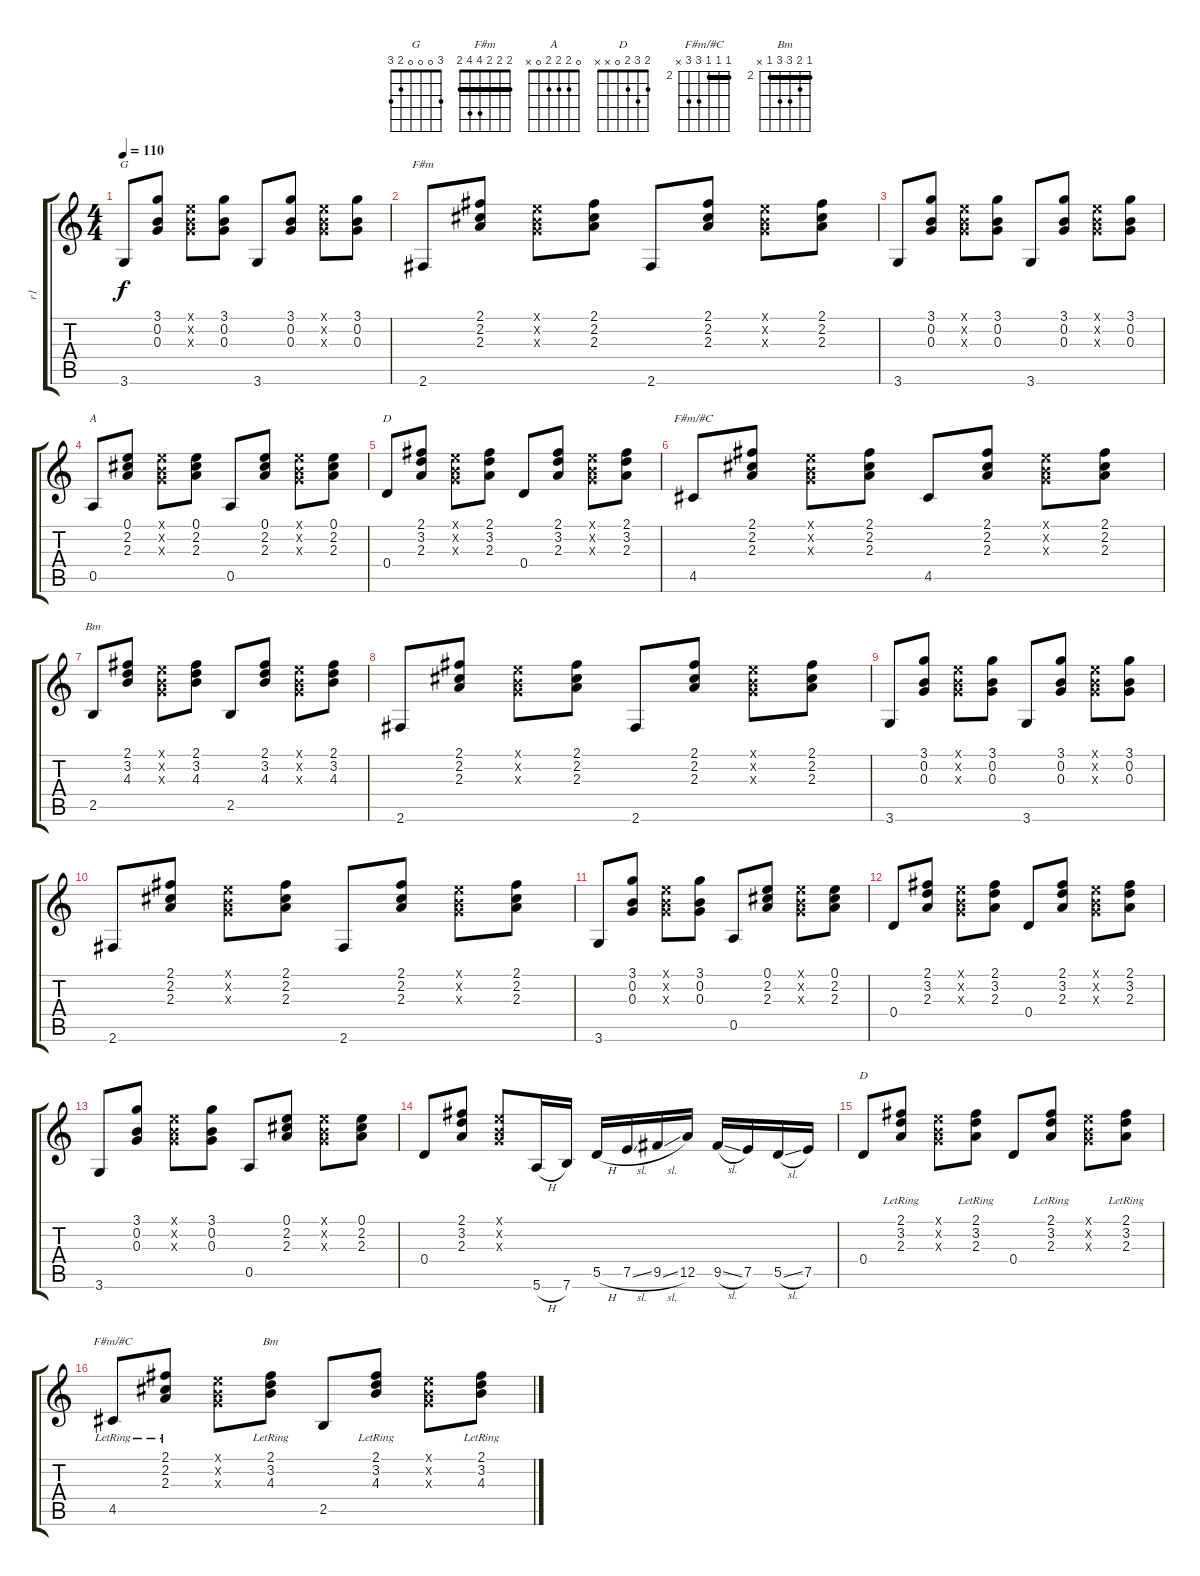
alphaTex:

\track ("r1" "r1") {instrument acousticguitarsteel}
\staff {score tabs}
\tuning (E4 B3 G3 D3 A2 E2) {hide}
\chord ("G" 3 0 0 0 2 3)
\chord ("F#m" 2 2 2 4 4 2) {barre 2}
\chord ("A" 0 2 2 2 0 x)
\chord ("D" 2 3 2 0 x x) {barre 2}
\chord ("F#m/#C" 2 2 2 4 4 2) {barre 2}
\chord ("Bm" 2 3 4 4 2 x) {barre 2}
\chord ("D" 2 3 2 0 x x)
\chord ("F#m/#C" 2 2 2 4 4 x) {firstfret 2 barre 2}
\chord ("Bm" 2 3 4 4 2 x) {firstfret 2 barre 2}
\ts (4 4)
\tempo 110
\clef g2
\ks c
3.6.8{ch "G" dy f} (3.1 0.2 0.3).8 (0.1{x} 0.2{x} 0.3{x}).8 (3.1 0.2 0.3).8 3.6.8 (3.1 0.2 0.3).8 (0.1{x} 0.2{x} 0.3{x}).8 (3.1 0.2 0.3).8 |
2.6.8{ch "F#m"} (2.1 2.2 2.3).8 (0.1{x} 0.2{x} 0.3{x}).8 (2.1 2.2 2.3).8 2.6.8 (2.1 2.2 2.3).8 (0.1{x} 0.2{x} 0.3{x}).8 (2.1 2.2 2.3).8 |
3.6.8 (3.1 0.2 0.3).8 (0.1{x} 0.2{x} 0.3{x}).8 (3.1 0.2 0.3).8 3.6.8 (3.1 0.2 0.3).8 (0.1{x} 0.2{x} 0.3{x}).8 (3.1 0.2 0.3).8 |
0.5.8{ch "A"} (0.1 2.2 2.3).8 (0.1{x} 0.2{x} 0.3{x}).8 (0.1 2.2 2.3).8 0.5.8 (0.1 2.2 2.3).8 (0.1{x} 0.2{x} 0.3{x}).8 (0.1 2.2 2.3).8 |
0.4.8{ch "D"} (2.1 3.2 2.3).8 (0.1{x} 0.2{x} 0.3{x}).8 (2.1 3.2 2.3).8 0.4.8 (2.1 3.2 2.3).8 (0.1{x} 0.2{x} 0.3{x}).8 (2.1 3.2 2.3).8 |
4.5.8{ch "F#m/#C"} (2.1 2.2 2.3).8 (0.1{x} 0.2{x} 0.3{x}).8 (2.1 2.2 2.3).8 4.5.8 (2.1 2.2 2.3).8 (0.1{x} 0.2{x} 0.3{x}).8 (2.1 2.2 2.3).8 |
2.5.8{ch "Bm"} (2.1 3.2 4.3).8 (0.1{x} 0.2{x} 0.3{x}).8 (2.1 3.2 4.3).8 2.5.8 (2.1 3.2 4.3).8 (0.1{x} 0.2{x} 0.3{x}).8 (2.1 3.2 4.3).8 |
2.6.8 (2.1 2.2 2.3).8 (0.1{x} 0.2{x} 0.3{x}).8 (2.1 2.2 2.3).8 2.6.8 (2.1 2.2 2.3).8 (0.1{x} 0.2{x} 0.3{x}).8 (2.1 2.2 2.3).8 |
3.6.8 (3.1 0.2 0.3).8 (0.1{x} 0.2{x} 0.3{x}).8 (3.1 0.2 0.3).8 3.6.8 (3.1 0.2 0.3).8 (0.1{x} 0.2{x} 0.3{x}).8 (3.1 0.2 0.3).8 |
2.6.8 (2.1 2.2 2.3).8 (0.1{x} 0.2{x} 0.3{x}).8 (2.1 2.2 2.3).8 2.6.8 (2.1 2.2 2.3).8 (0.1{x} 0.2{x} 0.3{x}).8 (2.1 2.2 2.3).8 |
3.6.8 (3.1 0.2 0.3).8 (0.1{x} 0.2{x} 0.3{x}).8 (3.1 0.2 0.3).8 0.5.8 (0.1 2.2 2.3).8 (0.1{x} 0.2{x} 0.3{x}).8 (0.1 2.2 2.3).8 |
0.4.8 (2.1 3.2 2.3).8 (0.1{x} 0.2{x} 0.3{x}).8 (2.1 3.2 2.3).8 0.4.8 (2.1 3.2 2.3).8 (0.1{x} 0.2{x} 0.3{x}).8 (2.1 3.2 2.3).8 |
3.6.8 (3.1 0.2 0.3).8 (0.1{x} 0.2{x} 0.3{x}).8 (3.1 0.2 0.3).8 0.5.8 (0.1 2.2 2.3).8 (0.1{x} 0.2{x} 0.3{x}).8 (0.1 2.2 2.3).8 |
0.4.8 (2.1 3.2 2.3).8 (0.1{x} 0.2{x} 0.3{x}).8 5.6{h}.16 7.6.16 5.5{h}.16 7.5{sl}.16 9.5{sl}.16 12.5.16 9.5{sl}.16 7.5.16 5.5{sl}.16 7.5.16 |
0.4.8{ch "D"} (2.1{lr} 3.2{lr} 2.3{lr}).8 (0.1{x} 0.2{x} 0.3{x}).8 (2.1{lr} 3.2{lr} 2.3{lr}).8 0.4.8 (2.1{lr} 3.2{lr} 2.3{lr}).8 (0.1{x} 0.2{x} 0.3{x}).8 (2.1{lr} 3.2{lr} 2.3{lr}).8 |
4.5{lr}.8{ch "F#m/#C"} (2.1 2.2{lr} 2.3{lr}).8 (0.1{x} 0.2{x} 0.3{x}).8 (2.1 3.2{lr} 4.3{lr}).8{ch "Bm"} 2.5.8 (2.1 3.2{lr} 4.3{lr}).8 (0.1{x} 0.2{x} 0.3{x}).8 (2.1 3.2{lr} 4.3{lr}).8
